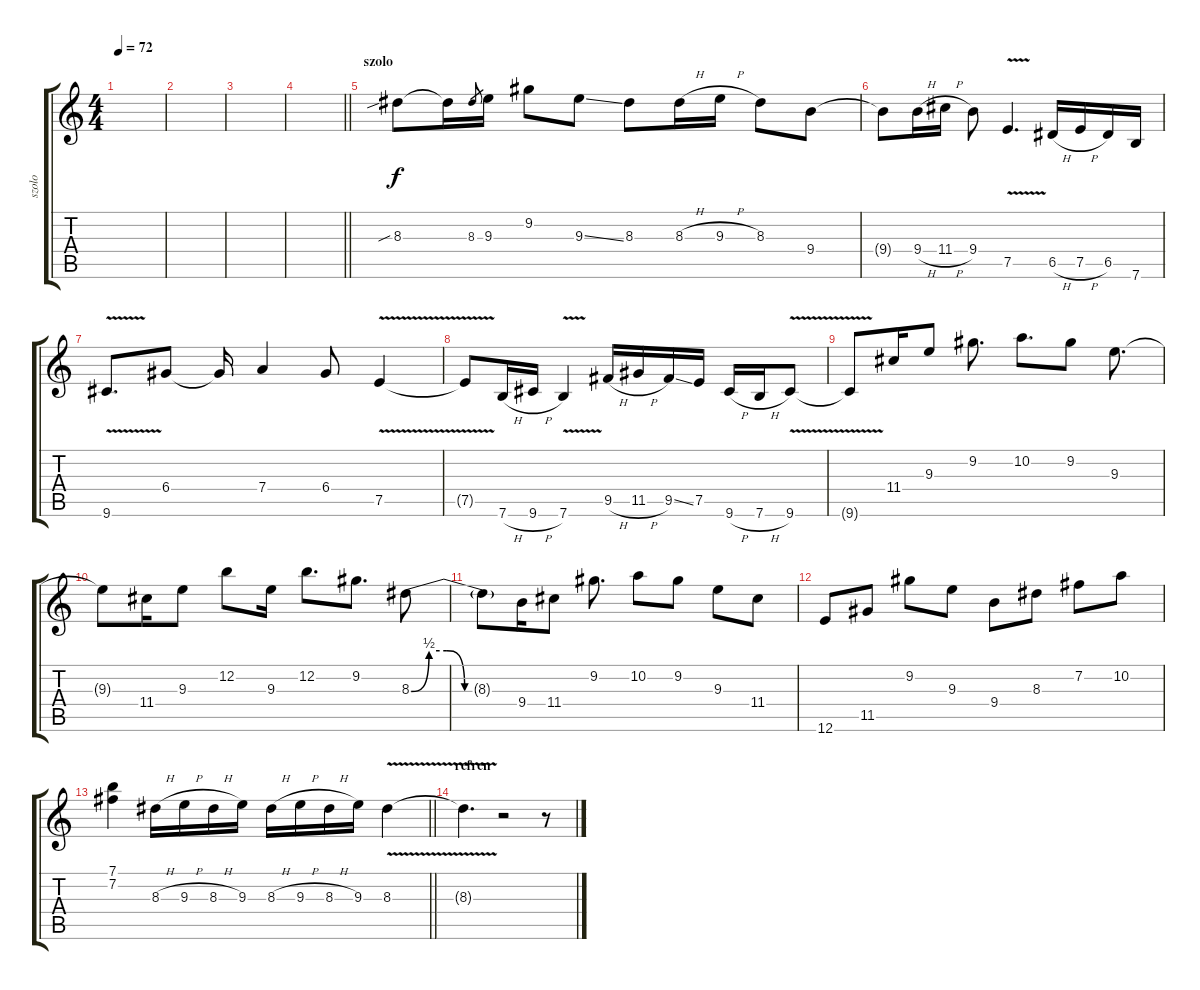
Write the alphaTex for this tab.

\track ("szolo" "szolo") {instrument overdrivenguitar}
\staff {score tabs}
\tuning (E4 B3 G3 D3 A2 E2) {hide}
\ts (4 4)
\tempo 72
\clef g2
\ks c
|
|
|
\barLineRight lightlight
|
\section ("" "szolo")
8.3{sib}.8 8.3{t}.16 8.3.8{gr} 9.3.16 9.2.8 9.3{ss}.8 8.3.8 8.3{h}.16 9.3{h}.16 8.3.8 9.4.8 |
9.4{t}.8 9.4{h}.16 11.4{h}.16 9.4.8 7.5{v}.4{d} 6.5{h}.16 7.5{h}.16 6.5.16 7.6.16 |
9.6{v}.8{d} 6.4.8 6.4{t}.16 7.4.4 6.4.8 7.5{v}.4 |
7.5{t}.8 7.6{h}.16 9.6{h}.16 7.6{v}.4 9.5{h}.16 11.5{h}.16 9.5{ss}.16 7.5.16 9.6{h}.16 7.6{h}.16 9.6{v}.8 |
9.6{t}.8 11.4.16 9.3.8 9.2.8{d} 10.2.8{d} 9.2.8 9.3.8{d} |
9.3{t}.8 11.4.16 9.3.8 12.2.8 9.3.16 12.2.8{d} 9.2.8{d} 8.3{be (custom 0 0 10 2 20 2 30 0 60 0)}.8 |
8.3{t}.8 9.4.16 11.4.8 9.2.8{d} 10.2.8 9.2.8 9.3.8 11.4.8 |
12.6.8 11.5.8 9.2.8 9.3.8 9.4.8 8.3.8 7.2.8 10.2.8 |
\barLineRight lightlight
(7.1 7.2).4 8.3{h}.16 9.3{h}.16 8.3{h}.16 9.3.16 8.3{h}.16 9.3{h}.16 8.3{h}.16 9.3.16 8.3{v}.4 |
\section ("" "refren")
8.3{t}.4{d} r.2 r.8
